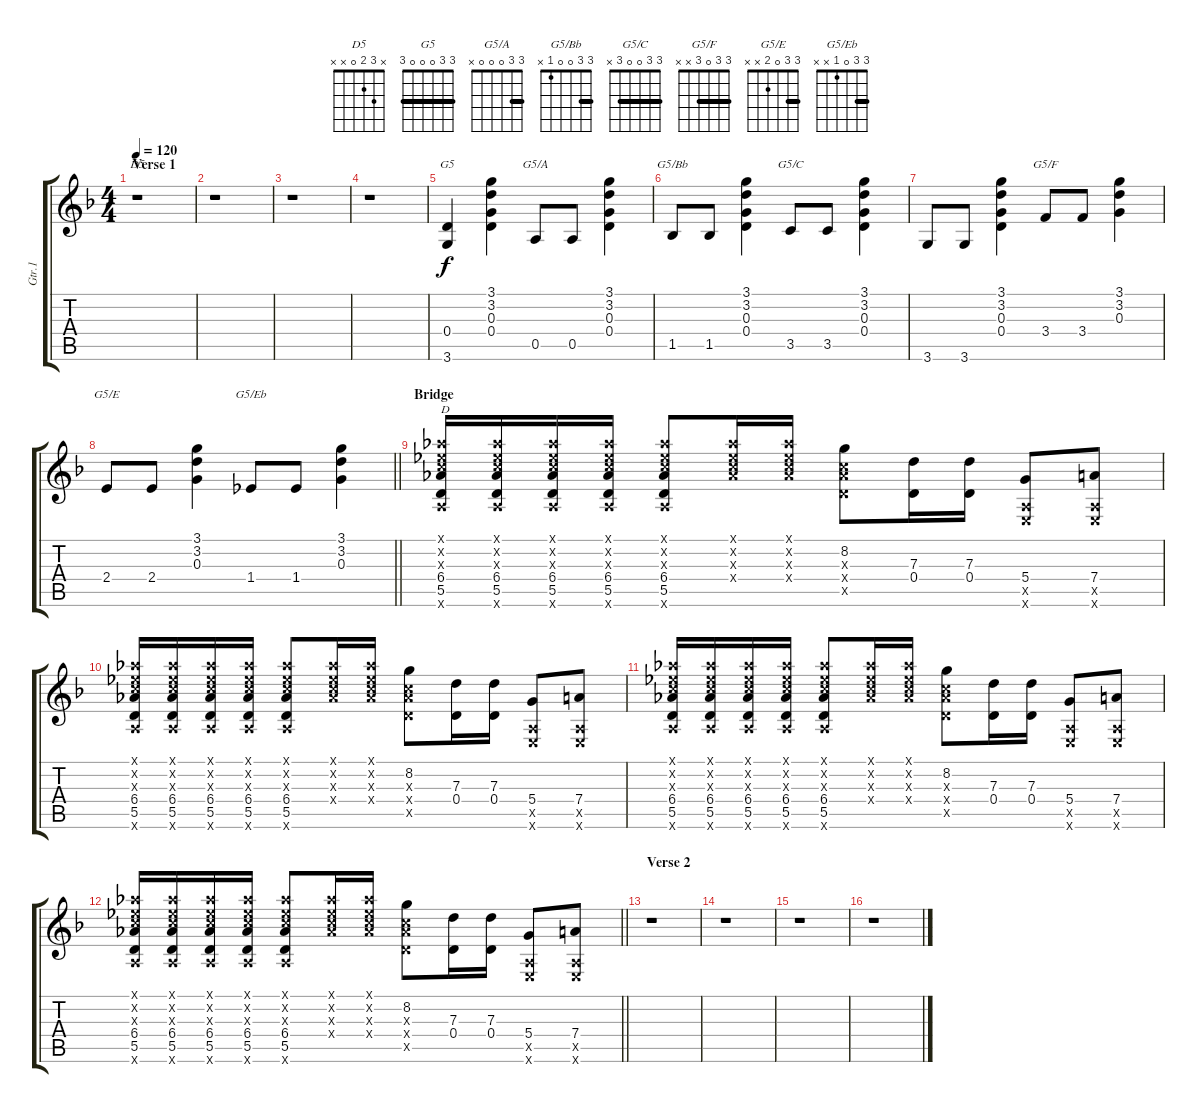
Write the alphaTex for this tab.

\track ("Gtr.1" "Gtr.1") {instrument distortionguitar}
\staff {score tabs}
\tuning (E4 B3 G3 D3 A2 E2) {hide}
\chord ("D5" x 3 2 0 x x)
\chord ("G5" 3 3 0 0 0 3) {barre 3}
\chord ("G5/A" 3 3 0 0 0 x) {barre 3}
\chord ("G5/Bb" 3 3 0 0 1 x) {barre 3}
\chord ("G5/C" 3 3 0 0 3 x) {barre 3}
\chord ("G5/F" 3 3 0 3 x x) {barre 3}
\chord ("G5/E" 3 3 0 2 x x) {barre 3}
\chord ("G5/Eb" 3 3 0 1 x x) {barre 3}
\ts (4 4)
\section ("" "Verse 1")
\tempo 120
\clef g2
\ks f
r.1{ch "D5" dy f} |
r.1 |
r.1 |
r.1 |
(0.4 3.6).4{ch "G5"} (3.1 3.2 0.3 0.4).4 0.5.8{ch "G5/A"} 0.5.8 (3.1 3.2 0.3 0.4).4 |
1.5.8{ch "G5/Bb"} 1.5.8 (3.1 3.2 0.3 0.4).4 3.5.8{ch "G5/C"} 3.5.8 (3.1 3.2 0.3 0.4).4 |
3.6.8 3.6.8 (3.1 3.2 0.3 0.4).4 3.4.8{ch "G5/F"} 3.4.8 (3.1 3.2 0.3).4 |
\barLineRight lightlight
2.4.8{ch "G5/E"} 2.4.8 (3.1 3.2 0.3).4 1.4.8{ch "G5/Eb"} 1.4.8 (3.1 3.2 0.3).4 |
\section ("" "Bridge")
(4.1{x} 4.2{x} 5.3{x} 6.4 5.5 5.6{x}).16{txt "D"} (4.1{x} 4.2{x} 5.3{x} 6.4 5.5 5.6{x}).16 (4.1{x} 4.2{x} 5.3{x} 6.4 5.5 5.6{x}).16 (4.1{x} 4.2{x} 5.3{x} 6.4 5.5 5.6{x}).16 (4.1{x} 4.2{x} 5.3{x} 6.4 5.5 5.6{x}).8 (4.1{x} 4.2{x} 5.3{x} 6.4{x}).16 (4.1{x} 4.2{x} 5.3{x} 6.4{x}).16 (8.2 5.3{x} 6.4{x} 5.5{x}).8 (7.3 0.4).16 (7.3 0.4).16 (5.4 0.5{x} 0.6{x}).8 (7.4 0.5{x} 0.6{x}).8 |
(4.1{x} 4.2{x} 5.3{x} 6.4 5.5 5.6{x}).16 (4.1{x} 4.2{x} 5.3{x} 6.4 5.5 5.6{x}).16 (4.1{x} 4.2{x} 5.3{x} 6.4 5.5 5.6{x}).16 (4.1{x} 4.2{x} 5.3{x} 6.4 5.5 5.6{x}).16 (4.1{x} 4.2{x} 5.3{x} 6.4 5.5 5.6{x}).8 (4.1{x} 4.2{x} 5.3{x} 6.4{x}).16 (4.1{x} 4.2{x} 5.3{x} 6.4{x}).16 (8.2 5.3{x} 6.4{x} 5.5{x}).8 (7.3 0.4).16 (7.3 0.4).16 (5.4 0.5{x} 0.6{x}).8 (7.4 0.5{x} 0.6{x}).8 |
(4.1{x} 4.2{x} 5.3{x} 6.4 5.5 5.6{x}).16 (4.1{x} 4.2{x} 5.3{x} 6.4 5.5 5.6{x}).16 (4.1{x} 4.2{x} 5.3{x} 6.4 5.5 5.6{x}).16 (4.1{x} 4.2{x} 5.3{x} 6.4 5.5 5.6{x}).16 (4.1{x} 4.2{x} 5.3{x} 6.4 5.5 5.6{x}).8 (4.1{x} 4.2{x} 5.3{x} 6.4{x}).16 (4.1{x} 4.2{x} 5.3{x} 6.4{x}).16 (8.2 5.3{x} 6.4{x} 5.5{x}).8 (7.3 0.4).16 (7.3 0.4).16 (5.4 0.5{x} 0.6{x}).8 (7.4 0.5{x} 0.6{x}).8 |
\barLineRight lightlight
(4.1{x} 4.2{x} 5.3{x} 6.4 5.5 5.6{x}).16 (4.1{x} 4.2{x} 5.3{x} 6.4 5.5 5.6{x}).16 (4.1{x} 4.2{x} 5.3{x} 6.4 5.5 5.6{x}).16 (4.1{x} 4.2{x} 5.3{x} 6.4 5.5 5.6{x}).16 (4.1{x} 4.2{x} 5.3{x} 6.4 5.5 5.6{x}).8 (4.1{x} 4.2{x} 5.3{x} 6.4{x}).16 (4.1{x} 4.2{x} 5.3{x} 6.4{x}).16 (8.2 5.3{x} 6.4{x} 5.5{x}).8 (7.3 0.4).16 (7.3 0.4).16 (5.4 0.5{x} 0.6{x}).8 (7.4 0.5{x} 0.6{x}).8 |
\section ("" "Verse 2")
r.1 |
r.1 |
r.1 |
r.1
